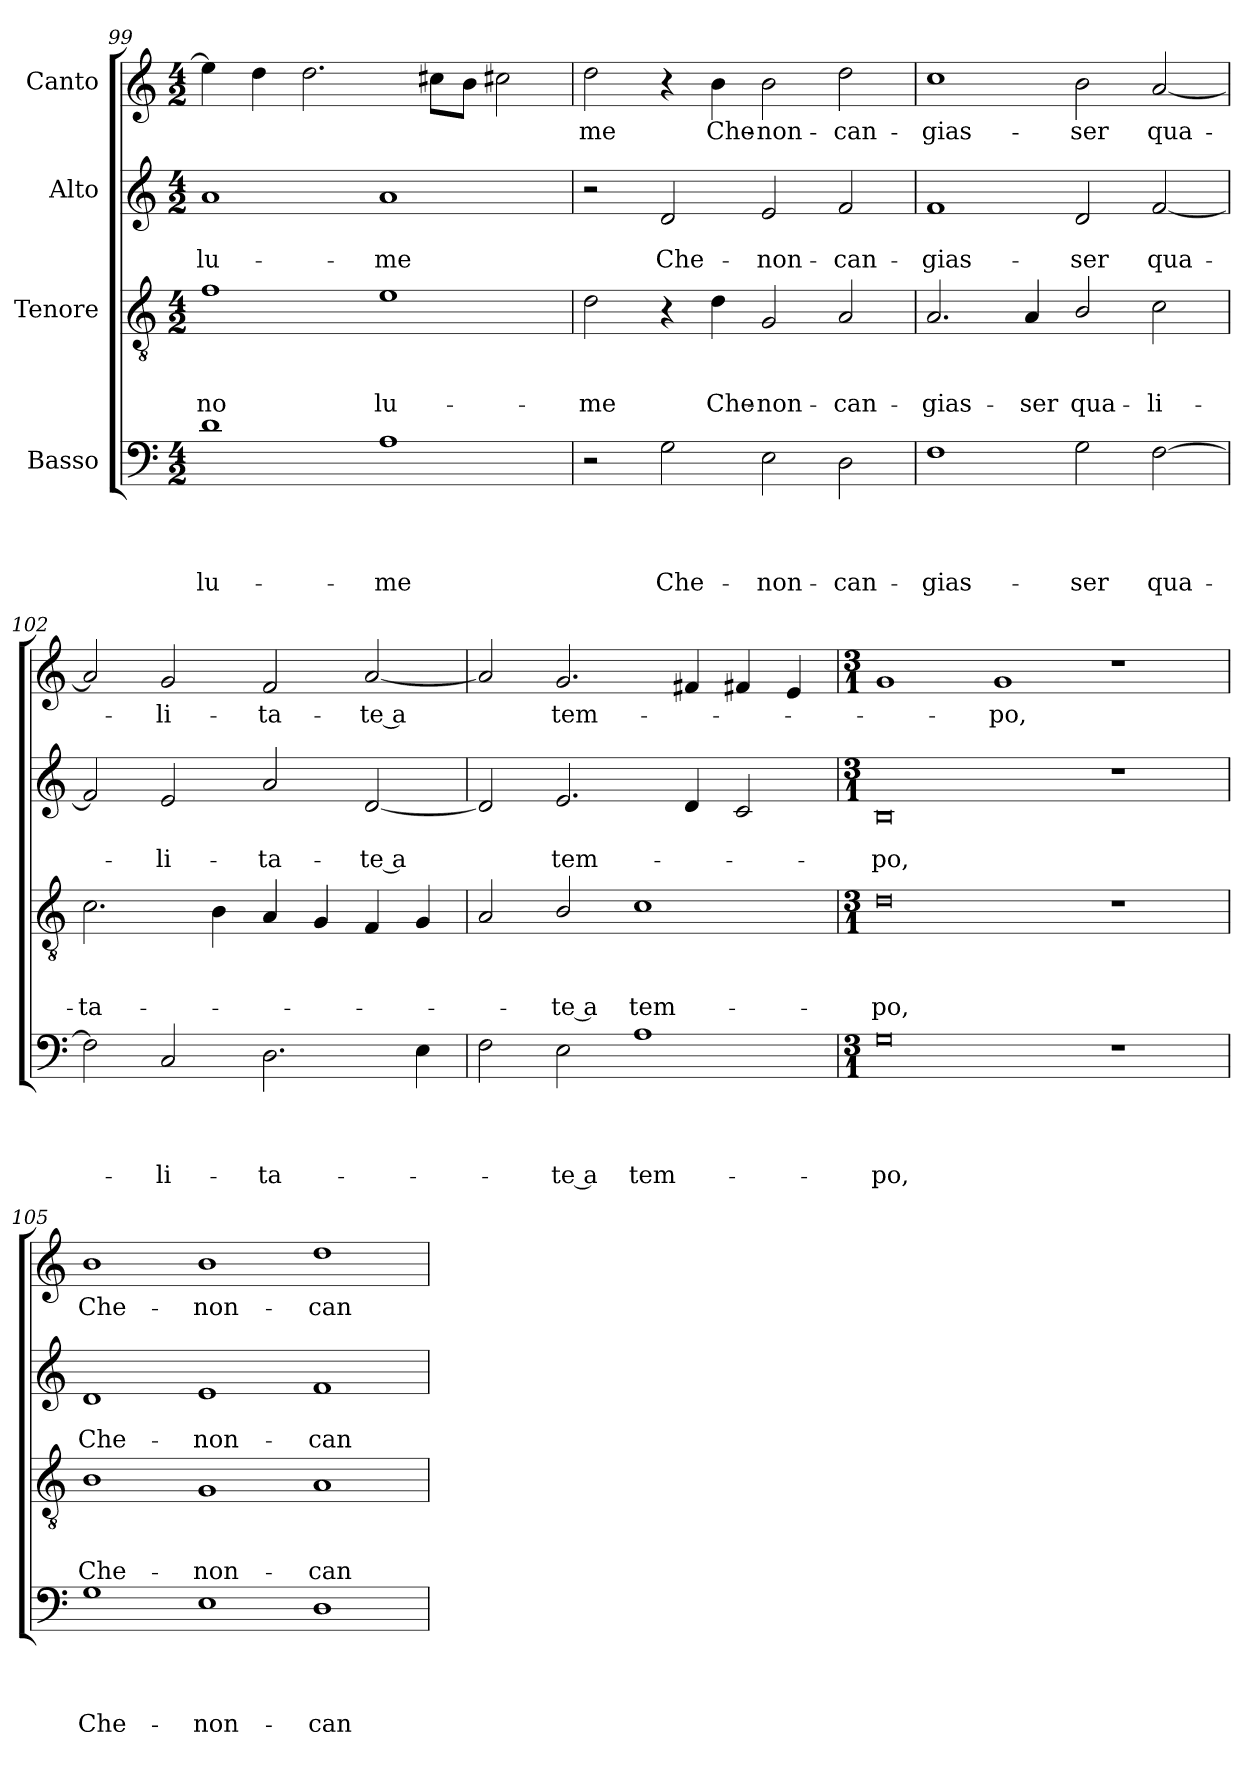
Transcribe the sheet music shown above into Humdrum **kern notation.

**kern	**text	**text	**text	**text	**kern	**text	**text	**text	**kern	**text	**text	**kern	**text
*part4	*part4	*part4	*part4	*part4	*part3	*part3	*part3	*part3	*part2	*part2	*part2	*part1	*part1
*staff4	*staff4	*staff4	*staff4	*staff4	*staff3	*staff3	*staff3	*staff3	*staff2	*staff2	*staff2	*staff1	*staff1
*I"Basso	*	*	*	*	*I"Tenore	*	*	*	*I"Alto	*	*	*I"Canto	*
*clefF4	*	*	*	*	*clefGv2	*	*	*	*clefG2	*	*	*clefG2	*
*k[]	*	*	*	*	*k[]	*	*	*	*k[]	*	*	*k[]	*
*M4/2	*	*	*	*	*M4/2	*	*	*	*M4/2	*	*	*M4/2	*
=99	=99	=99	=99	=99	=99	=99	=99	=99	=99	=99	=99	=99	=99
1d\	.	.	.	lu-	1f\	.	.	-no	1a/	.	lu-	4ee\]	.
.	.	.	.	.	.	.	.	.	.	.	.	4dd\	.
.	.	.	.	.	.	.	.	.	.	.	.	2.dd\	.
1A\	.	.	.	-me	1e\	.	.	lu-	1a/	.	-me	.	.
.	.	.	.	.	.	.	.	.	.	.	.	8cc#X\L	.
.	.	.	.	.	.	.	.	.	.	.	.	8b\J	.
.	.	.	.	.	.	.	.	.	.	.	.	2cc#X\	.
=100	=100	=100	=100	=100	=100	=100	=100	=100	=100	=100	=100	=100	=100
2r	.	.	.	.	2d\	.	.	-me	2r	.	.	2dd\	-me
2G\	.	.	.	Che-	4r	.	.	.	2d/	.	Che-	4r	.
.	.	.	.	.	4d\	.	.	Che-	.	.	.	4b\	Che-
2E\	.	.	.	non-	2G/	.	.	non-	2e/	.	non-	2b\	non-
2D\	.	.	.	can-	2A/	.	.	can-	2f/	.	can-	2dd\	can-
=101	=101	=101	=101	=101	=101	=101	=101	=101	=101	=101	=101	=101	=101
1F\	.	.	.	-gias-	2.A/	.	.	-gias-	1f/	.	-gias-	1cc\	-gias-
.	.	.	.	.	4A/	.	.	-ser	.	.	.	.	.
2G\	.	.	.	-ser	2B/	.	.	qua-	2d/	.	-ser	2b\	-ser
[2F\	.	.	.	qua-	2c\	.	.	-li-	[2f/	.	qua-	[2a/	qua-
=102	=102	=102	=102	=102	=102	=102	=102	=102	=102	=102	=102	=102	=102
2F\]	.	.	.	.	2.c\	.	.	-ta-	2f/]	.	.	2a/]	.
2C/	.	.	.	-li-	.	.	.	.	2e/	.	-li-	2g/	-li-
.	.	.	.	.	4B\	.	.	.	.	.	.	.	.
2.D\	.	.	.	-ta-	4A/	.	.	.	2a/	.	-ta-	2f/	-ta-
.	.	.	.	.	4G/	.	.	.	.	.	.	.	.
.	.	.	.	.	4F/	.	.	.	[2d/	.	-te a	[2a/	-te a
4E\	.	.	.	.	4G/	.	.	.	.	.	.	.	.
=103	=103	=103	=103	=103	=103	=103	=103	=103	=103	=103	=103	=103	=103
2F\	.	.	.	.	2A/	.	.	.	2d/]	.	.	2a/]	.
2E\	.	.	.	-te a	2B/	.	.	-te a	2.e/	.	tem-	2.g/	tem-
1A\	.	.	.	tem-	1c\	.	.	tem-	.	.	.	.	.
.	.	.	.	.	.	.	.	.	4d/	.	.	4f#X/	.
.	.	.	.	.	.	.	.	.	2c/	.	.	4f#X/	.
.	.	.	.	.	.	.	.	.	.	.	.	4e/	.
=104	=104	=104	=104	=104	=104	=104	=104	=104	=104	=104	=104	=104	=104
*M3/1	*	*	*	*	*M3/1	*	*	*	*M3/1	*	*	*M3/1	*
0G\	.	.	.	-po,	0d\	.	.	-po,	0B/	.	-po,	1g/	.
.	.	.	.	.	.	.	.	.	.	.	.	1g/	-po,
1r	.	.	.	.	1r	.	.	.	1r	.	.	1r	.
=105	=105	=105	=105	=105	=105	=105	=105	=105	=105	=105	=105	=105	=105
1G\	.	.	.	Che-	1B\	.	.	Che-	1d/	.	Che-	1b\	Che-
1E\	.	.	.	non-	1G/	.	.	non-	1e/	.	non-	1b\	non-
1D\	.	.	.	can-	1A/	.	.	can-	1f/	.	can-	1dd\	can-
=	=	=	=	=	=	=	=	=	=	=	=	=	=
*-	*-	*-	*-	*-	*-	*-	*-	*-	*-	*-	*-	*-	*-
